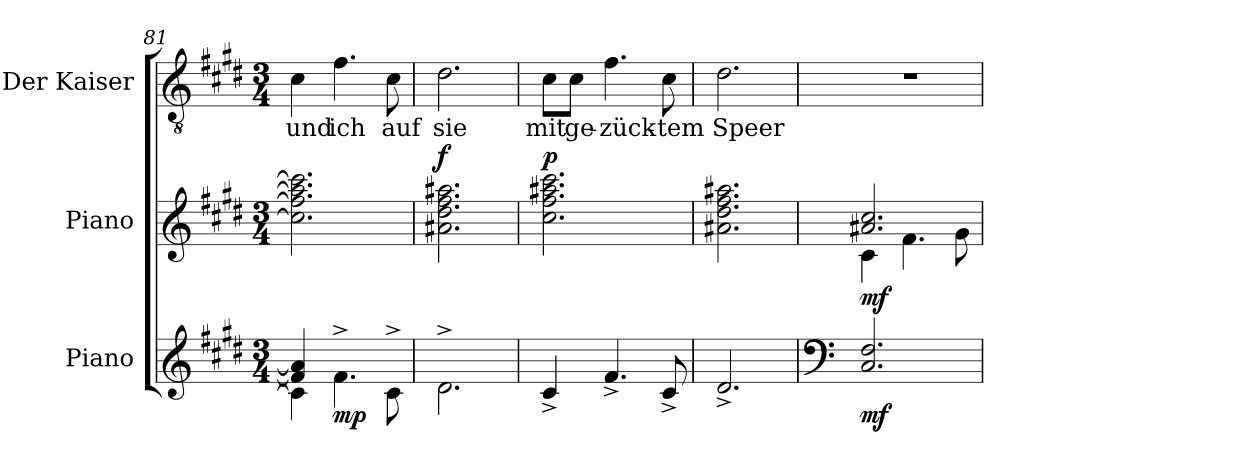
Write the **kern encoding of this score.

**kern	**dynam	**kern	**dynam	**kern	**text
*part3	*part3	*part2	*part2	*part1	*part1
*staff3	*staff3	*staff2	*staff2	*staff1	*staff1
*I"Piano	*	*I"Piano	*	*I"Der Kaiser	*
*I'Pno	*	*I'Pno.	*	*I'K.	*
*clefG2	*	*clefG2	*	*clefGv2	*
*k[f#c#g#d#]	*	*k[f#c#g#d#]	*	*k[f#c#g#d#]	*
*M3/4	*	*M3/4	*	*M3/4	*
=81	=81	=81	=81	=81	=81
*^	*	*	*	*	*
!	!	!	!	!	!	!LO:LY:b
4f#/] 4a#/]	4c#\]	.	2.cc#\] 2.ff#\] 2.aa#\] 2.ccc#\]	.	4c#\	und
!	!	!LO:DY:b	!	!	!	!LO:LY:b
4.f#^\	2ryy	mp	.	.	4.f#\	ich
!	!	!	!	!	!	!LO:LY:b
8c#^\	.	.	.	.	8c#\	auf
*v	*v	*	*	*	*	*
=82	=82	=82	=82	=82	=82
!	!	!	!LO:DY:a	!	!LO:LY:b
2.d#^\	.	2.a#X\ 2.dd#\ 2.ff#\ 2.aa#X\	f	2.d#\	sie
=83	=83	=83	=83	=83	=83
!	!	!	!LO:DY:a	!	!LO:LY:b
4c#^/	.	2.cc#\ 2.ff#\ 2.aa#X\ 2.ccc#\	p	8c#\L	mit
!	!	!	!	!	!LO:LY:b
.	.	.	.	8c#\J	ge-
!	!	!	!	!	!LO:LY:b
4.f#^/	.	.	.	4.f#\	-zück-
!	!	!	!	!	!LO:LY:b
8c#^/	.	.	.	8c#\	-tem
=84	=84	=84	=84	=84	=84
!	!	!	!	!	!LO:LY:b
2.d#^/	.	2.a#X\ 2.dd#\ 2.ff#\ 2.aa#X\	.	2.d#\	Speer
=85	=85	=85	=85	=85	=85
*clefF4	*	*	*	*	*
*	*	*^	*	*	*
!	!LO:DY:b	!	!	!LO:DY:b	!	!
2.C#/ 2.F#/	mf	2.a#X/ 2.cc#/	4c#\	mf	2.r	.
.	.	.	4.f#\	.	.	.
.	.	.	8g#\	.	.	.
*	*	*v	*v	*	*	*
=	=	=	=	=	=
*-	*-	*-	*-	*-	*-
